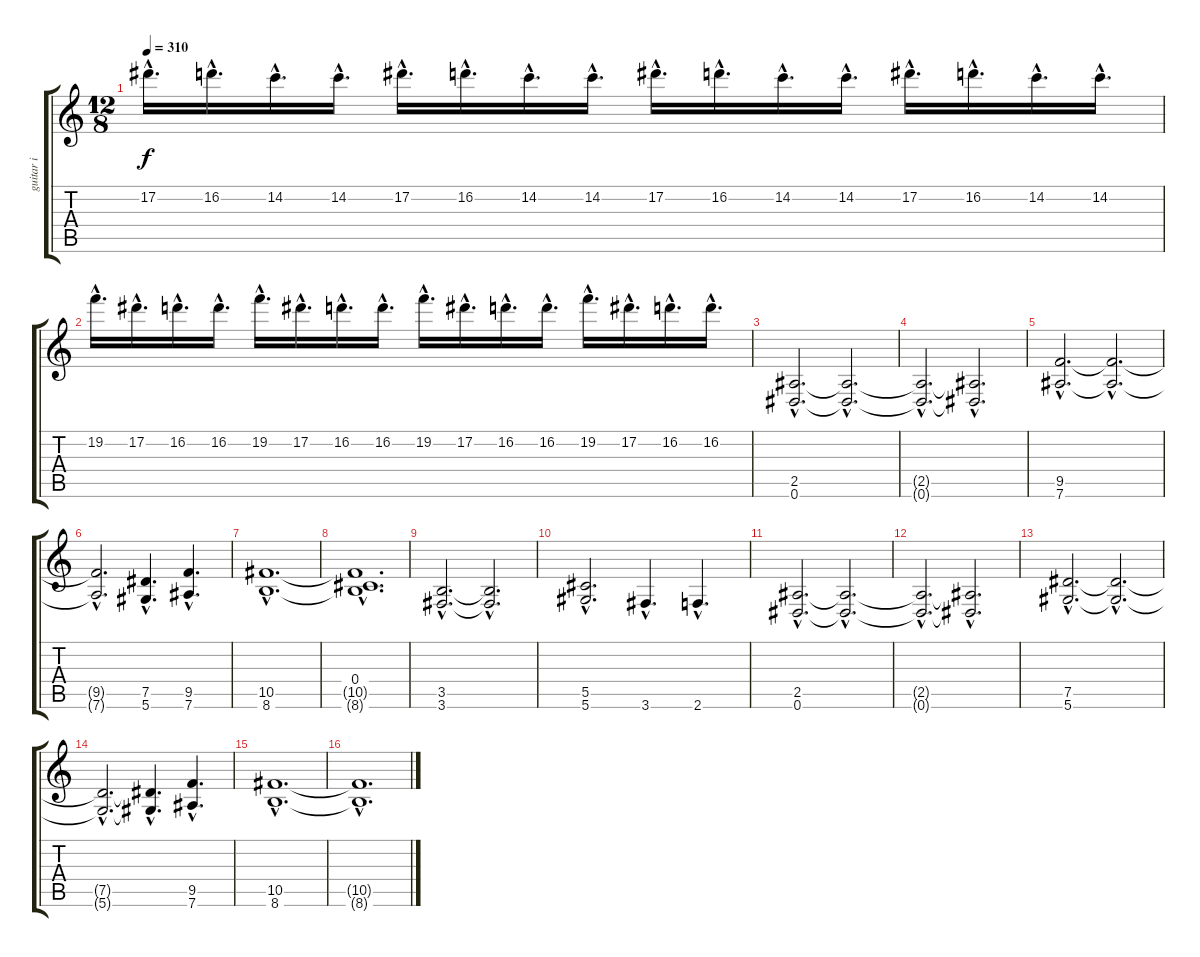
\track ("guitar i" "guitar i") {instrument overdrivenguitar}
\staff {score tabs}
\tuning (Eb4 Bb3 Gb3 Db3 Ab2 Eb2) {hide}
\ts (12 8)
\tempo 310
\clef g2
\ks c
17.2{hac}.16{d dy f} 16.2{hac}.16{d} 14.2{hac}.16{d} 14.2{hac}.16{d} 17.2{hac}.16{d} 16.2{hac}.16{d} 14.2{hac}.16{d} 14.2{hac}.16{d} 17.2{hac}.16{d} 16.2{hac}.16{d} 14.2{hac}.16{d} 14.2{hac}.16{d} 17.2{hac}.16{d} 16.2{hac}.16{d} 14.2{hac}.16{d} 14.2{hac}.16{d} |
19.2{hac}.16{d} 17.2{hac}.16{d} 16.2{hac}.16{d} 16.2{hac}.16{d} 19.2{hac}.16{d} 17.2{hac}.16{d} 16.2{hac}.16{d} 16.2{hac}.16{d} 19.2{hac}.16{d} 17.2{hac}.16{d} 16.2{hac}.16{d} 16.2{hac}.16{d} 19.2{hac}.16{d} 17.2{hac}.16{d} 16.2{hac}.16{d} 16.2{hac}.16{d} |
(2.5{hac} 0.6{hac}).2{d} (2.5{hac t} 0.6{hac t}).2{d} |
(2.5{hac t} 0.6{hac t}).2{d} (2.5{hac t} 0.6{hac t}).2{d} |
(9.5{hac} 7.6{hac}).2{d} (9.5{hac t} 7.6{hac t}).2{d} |
(9.5{hac t} 7.6{hac t}).2{d} (7.5{hac} 5.6{hac}).4{d} (9.5{hac} 7.6{hac}).4{d} |
(10.5{hac} 8.6{hac}).1{d} |
(0.4{hac} 10.5{hac t} 8.6{hac t}).1{d} |
(3.5{hac} 3.6{hac}).2{d} (3.5{hac t} 3.6{hac t}).2{d} |
(5.5{hac} 5.6{hac}).2{d} 3.6{hac}.4{d} 2.6{hac}.4{d} |
(2.5{hac} 0.6{hac}).2{d} (2.5{hac t} 0.6{hac t}).2{d} |
(2.5{hac t} 0.6{hac t}).2{d} (2.5{hac t} 0.6{hac t}).2{d} |
(7.5{hac} 5.6{hac}).2{d} (7.5{hac t} 5.6{hac t}).2{d} |
(7.5{hac t} 5.6{hac t}).2{d} (7.5{hac t} 5.6{hac t}).4{d} (9.5{hac} 7.6{hac}).4{d} |
(10.5{hac} 8.6{hac}).1{d} |
(10.5{hac t} 8.6{hac t}).1{d}
